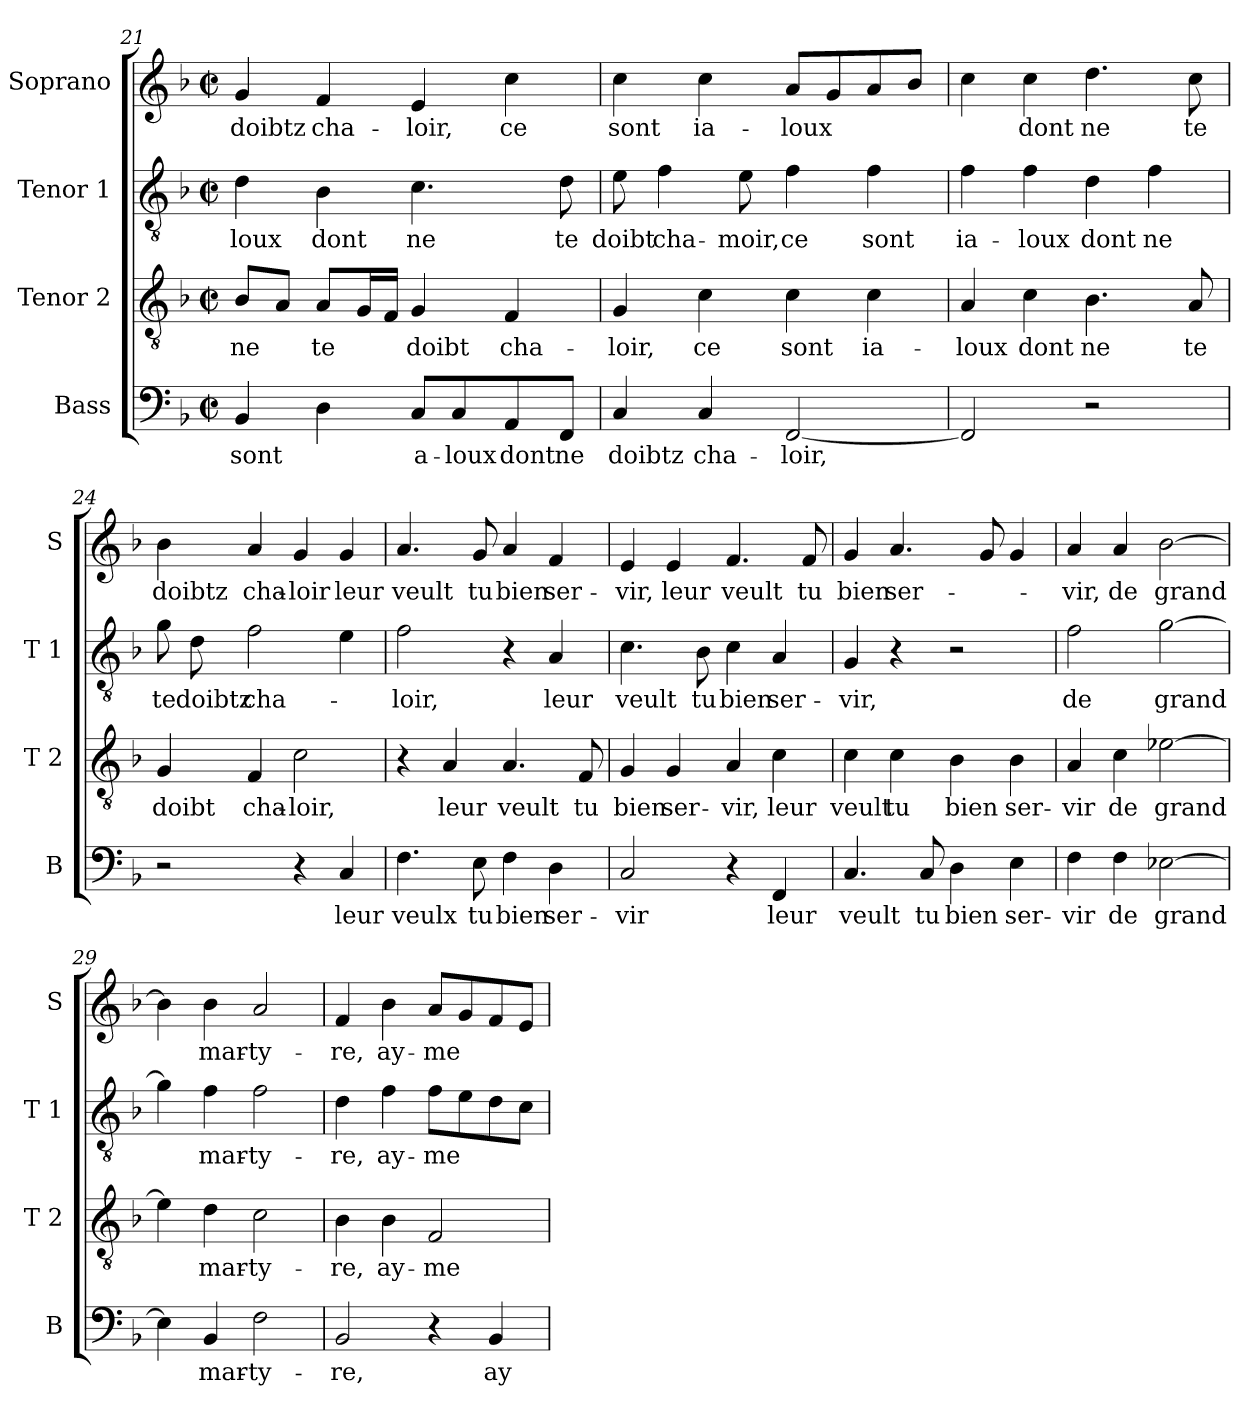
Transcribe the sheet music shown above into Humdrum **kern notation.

**kern	**text	**kern	**text	**kern	**text	**kern	**text
*part4	*part4	*part3	*part3	*part2	*part2	*part1	*part1
*staff4	*staff4	*staff3	*staff3	*staff2	*staff2	*staff1	*staff1
*I"Bass	*	*I"Tenor 2	*	*I"Tenor 1	*	*I"Soprano	*
*I'B	*	*I'T 2	*	*I'T 1	*	*I'S	*
!!LO:LB:g=z
*clefF4	*	*clefGv2	*	*clefGv2	*	*clefG2	*
*k[b-]	*	*k[b-]	*	*k[b-]	*	*k[b-]	*
*F:	*	*F:	*	*F:	*	*F:	*
*M2/2	*	*M2/2	*	*M2/2	*	*M2/2	*
*met(c|)	*	*met(c|)	*	*met(c|)	*	*met(c|)	*
=21	=21	=21	=21	=21	=21	=21	=21
!	!LO:LY:b	!	!LO:LY:b	!	!LO:LY:b	!	!LO:LY:b
4BB-/	sont	8B-/L	ne	4d\	-loux	4g/	doibtz
.	.	8A/J	.	.	.	.	.
!	!	!	!LO:LY:b	!	!LO:LY:b	!	!LO:LY:b
4D\	.	8A/L	te	4B-\	dont	4f/	cha-
.	.	16G/L	.	.	.	.	.
.	.	16F/JJ	.	.	.	.	.
!	!LO:LY:b	!	!LO:LY:b	!	!LO:LY:b	!	!LO:LY:b
8C/L	a-	4G/	doibt	4.c\	ne	4e/	-loir,
!	!LO:LY:b	!	!	!	!	!	!
8C/	-loux	.	.	.	.	.	.
!	!LO:LY:b	!	!LO:LY:b	!	!	!	!LO:LY:b
8AA/	dont	4F/	cha-	.	.	4cc\	ce
!	!LO:LY:b	!	!	!	!LO:LY:b	!	!
8FF/J	ne	.	.	8d\	te	.	.
=22	=22	=22	=22	=22	=22	=22	=22
!	!LO:LY:b	!	!LO:LY:b	!	!LO:LY:b	!	!LO:LY:b
4C/	doibtz	4G/	-loir,	8e\	doibt	4cc\	sont
!	!	!	!	!	!LO:LY:b	!	!
.	.	.	.	4f\	cha-	.	.
!	!LO:LY:b	!	!LO:LY:b	!	!	!	!LO:LY:b
4C/	cha-	4c\	ce	.	.	4cc\	ia-
!	!	!	!	!	!LO:LY:b	!	!
.	.	.	.	8e\	-moir,	.	.
!	!LO:LY:b	!	!LO:LY:b	!	!LO:LY:b	!	!LO:LY:b
[2FF/	-loir,	4c\	sont	4f\	ce	8a/L	-loux
.	.	.	.	.	.	8g/	.
!	!	!	!LO:LY:b	!	!LO:LY:b	!	!
.	.	4c\	ia-	4f\	sont	8a/	.
.	.	.	.	.	.	8b-/J	.
=23	=23	=23	=23	=23	=23	=23	=23
!	!	!	!LO:LY:b	!	!LO:LY:b	!	!
2FF/]	.	4A/	-loux	4f\	ia-	4cc\	.
!	!	!	!LO:LY:b	!	!LO:LY:b	!	!LO:LY:b
.	.	4c\	dont	4f\	-loux	4cc\	dont
!	!	!	!LO:LY:b	!	!LO:LY:b	!	!LO:LY:b
2r	.	4.B-\	ne	4d\	dont	4.dd\	ne
!	!	!	!	!	!LO:LY:b	!	!
.	.	.	.	4f\	ne	.	.
!	!	!	!LO:LY:b	!	!	!	!LO:LY:b
.	.	8A/	te	.	.	8cc\	te
=24	=24	=24	=24	=24	=24	=24	=24
!	!	!	!LO:LY:b	!	!LO:LY:b	!	!LO:LY:b
2r	.	4G/	doibt	8g\	te	4b-\	doibtz
!	!	!	!	!	!LO:LY:b	!	!
.	.	.	.	8d\	doibtz	.	.
!	!	!	!LO:LY:b	!	!LO:LY:b	!	!LO:LY:b
.	.	4F/	cha-	2f\	cha-	4a/	cha-
!	!	!	!LO:LY:b	!	!	!	!LO:LY:b
4r	.	2c\	-loir,	.	.	4g/	-loir
!	!LO:LY:b	!	!	!	!	!	!LO:LY:b
4C/	leur	.	.	4e\	.	4g/	leur
=25	=25	=25	=25	=25	=25	=25	=25
!	!LO:LY:b	!	!	!	!LO:LY:b	!	!LO:LY:b
4.F\	veulx	4r	.	2f\	-loir,	4.a/	veult
!	!	!	!LO:LY:b	!	!	!	!
.	.	4A/	leur	.	.	.	.
!	!LO:LY:b	!	!	!	!	!	!LO:LY:b
8E\	tu	.	.	.	.	8g/	tu
!	!LO:LY:b	!	!LO:LY:b	!	!	!	!LO:LY:b
4F\	bien	4.A/	veult	4r	.	4a/	bien
!	!LO:LY:b	!	!	!	!LO:LY:b	!	!LO:LY:b
4D\	ser-	.	.	4A/	leur	4f/	ser-
!	!	!	!LO:LY:b	!	!	!	!
.	.	8F/	tu	.	.	.	.
!!LO:PB:g=z
=26	=26	=26	=26	=26	=26	=26	=26
!	!LO:LY:b	!	!LO:LY:b	!	!LO:LY:b	!	!LO:LY:b
2C/	-vir	4G/	bien	4.c\	veult	4e/	-vir,
!	!	!	!LO:LY:b	!	!	!	!LO:LY:b
.	.	4G/	ser-	.	.	4e/	leur
!	!	!	!	!	!LO:LY:b	!	!
.	.	.	.	8B-\	tu	.	.
!	!	!	!LO:LY:b	!	!LO:LY:b	!	!LO:LY:b
4r	.	4A/	-vir,	4c\	bien	4.f/	veult
!	!LO:LY:b	!	!LO:LY:b	!	!LO:LY:b	!	!
4FF/	leur	4c\	leur	4A/	ser-	.	.
!	!	!	!	!	!	!	!LO:LY:b
.	.	.	.	.	.	8f/	tu
=27	=27	=27	=27	=27	=27	=27	=27
!	!LO:LY:b	!	!LO:LY:b	!	!LO:LY:b	!	!LO:LY:b
4.C/	veult	4c\	veult	4G/	-vir,	4g/	bien
!	!	!	!LO:LY:b	!	!	!	!LO:LY:b
.	.	4c\	tu	4r	.	4.a/	ser-
!	!LO:LY:b	!	!	!	!	!	!
8C/	tu	.	.	.	.	.	.
!	!LO:LY:b	!	!LO:LY:b	!	!	!	!
4D\	bien	4B-\	bien	2r	.	.	.
.	.	.	.	.	.	8g/	.
!	!LO:LY:b	!	!LO:LY:b	!	!	!	!
4E\	ser-	4B-\	ser-	.	.	4g/	.
=28	=28	=28	=28	=28	=28	=28	=28
!	!LO:LY:b	!	!LO:LY:b	!	!LO:LY:b	!	!LO:LY:b
4F\	-vir	4A/	-vir	2f\	de	4a/	-vir,
!	!LO:LY:b	!	!LO:LY:b	!	!	!	!LO:LY:b
4F\	de	4c\	de	.	.	4a/	de
!	!LO:LY:b	!	!LO:LY:b	!	!LO:LY:b	!	!LO:LY:b
[2E-X\	grand	[2e-X\	grand	[2g\	grand	[2b-\	grand
=29	=29	=29	=29	=29	=29	=29	=29
4E-\]	.	4e-\]	.	4g\]	.	4b-\]	.
!	!LO:LY:b	!	!LO:LY:b	!	!LO:LY:b	!	!LO:LY:b
4BB-/	mar-	4d\	mar-	4f\	mar-	4b-\	mar-
!	!LO:LY:b	!	!LO:LY:b	!	!LO:LY:b	!	!LO:LY:b
2F\	-ty-	2c\	-ty-	2f\	-ty-	2a/	-ty-
=30	=30	=30	=30	=30	=30	=30	=30
!	!LO:LY:b	!	!LO:LY:b	!	!LO:LY:b	!	!LO:LY:b
2BB-/	-re,	4B-\	-re,	4d\	-re,	4f/	-re,
!	!	!	!LO:LY:b	!	!LO:LY:b	!	!LO:LY:b
.	.	4B-\	ay-	4f\	ay-	4b-\	ay-
!	!	!	!LO:LY:b	!	!LO:LY:b	!	!LO:LY:b
4r	.	2F/	-me	8f\L	-me	8a/L	-me
.	.	.	.	8e\	.	8g/	.
!	!LO:LY:b	!	!	!	!	!	!
4BB-/	ay-	.	.	8d\	.	8f/	.
.	.	.	.	8c\J	.	8e/J	.
=	=	=	=	=	=	=	=
*-	*-	*-	*-	*-	*-	*-	*-
